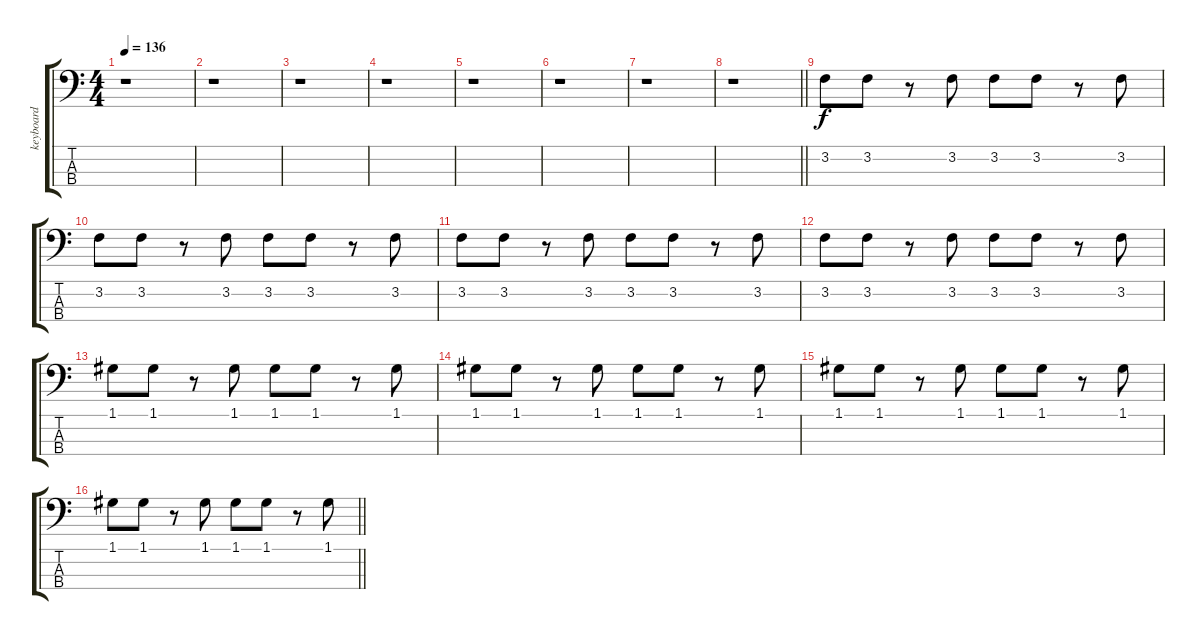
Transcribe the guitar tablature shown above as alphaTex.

\track ("keyboard" "keyboard") {instrument synthbass1}
\staff {score tabs}
\tuning (G2 D2 A1 E1) {hide}
\ts (4 4)
\tempo 136
\clef f4
\ks c
r.1{dy f instrument synthbass1} |
r.1 |
r.1 |
r.1 |
r.1 |
r.1 |
r.1 |
\barLineRight lightlight
r.1 |
3.2.8 3.2.8 r.8 3.2.8 3.2.8 3.2.8 r.8 3.2.8 |
3.2.8 3.2.8 r.8 3.2.8 3.2.8 3.2.8 r.8 3.2.8 |
3.2.8 3.2.8 r.8 3.2.8 3.2.8 3.2.8 r.8 3.2.8 |
3.2.8 3.2.8 r.8 3.2.8 3.2.8 3.2.8 r.8 3.2.8 |
1.1.8 1.1.8 r.8 1.1.8 1.1.8 1.1.8 r.8 1.1.8 |
1.1.8 1.1.8 r.8 1.1.8 1.1.8 1.1.8 r.8 1.1.8 |
1.1.8 1.1.8 r.8 1.1.8 1.1.8 1.1.8 r.8 1.1.8 |
\barLineRight lightlight
1.1.8 1.1.8 r.8 1.1.8 1.1.8 1.1.8 r.8 1.1.8
